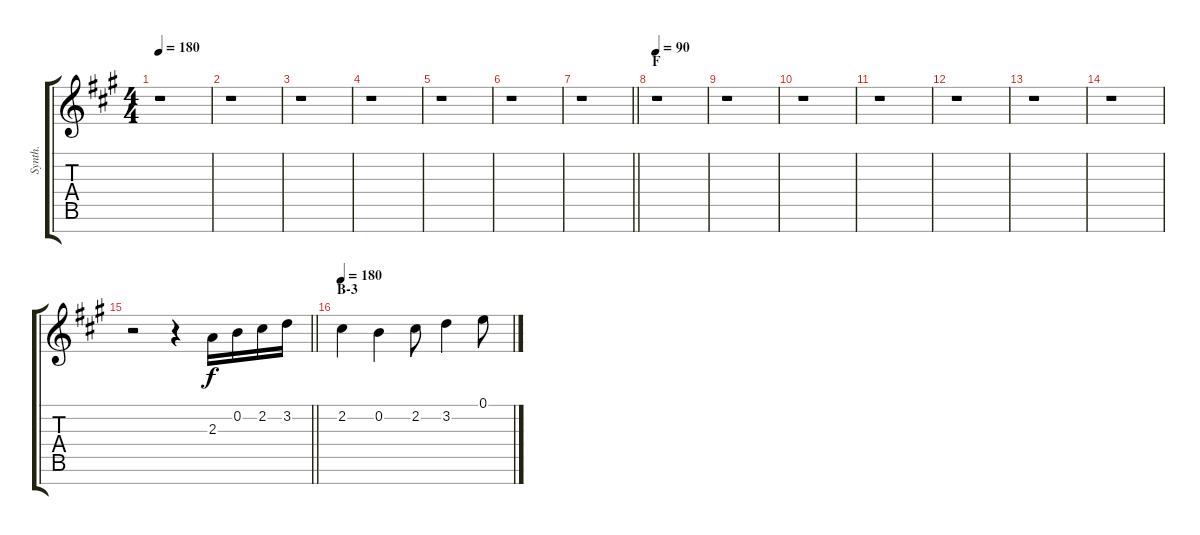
\track ("Synth." "Synth.") {instrument lead2sawtooth}
\staff {score tabs}
\tuning (E5 B4 G4 D4 A3 E3 B2) {hide}
\ts (4 4)
\tempo 180
\clef g2
\ks a
r.1{dy f} |
r.1 |
r.1 |
r.1 |
r.1 |
r.1 |
\barLineRight lightlight
r.1 |
\section ("" "F")
\tempo 90
r.1 |
r.1 |
r.1 |
r.1 |
r.1 |
r.1 |
r.1 |
\barLineRight lightlight
r.2 r.4 2.3.16 0.2.16 2.2.16 3.2.16 |
\section ("" "B-3")
\tempo 180
2.2.4 0.2.4 2.2.8 3.2.4 0.1.8
